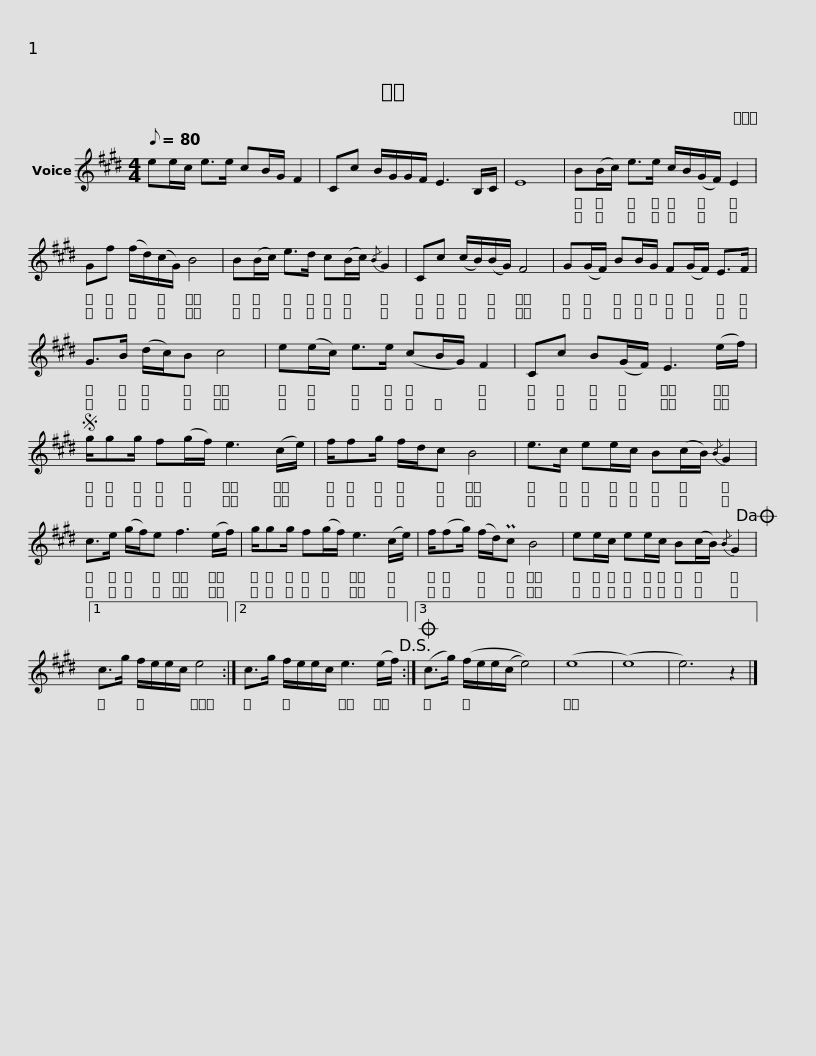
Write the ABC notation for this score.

X:1
L:1/8
Q:1/8=80
M:4/4
I:linebreak $
K:E
V:1 treble
V:1
 ee/c/ e>e cB/G/ F2 | Cc B/G/G/F/ E3 B,/C/ | E8 | B(B/c/) e>e c/B/(G/F/) E2 | Gf (f/d/)(c/G/) B4 |$ %5
 B(B/c/) e>d c(B/c/){/B} G2 | Cc (c/B/)(B/G/) F4 | G(G/F/) BB/G/ F(G/F/) E>F | G>B (d/c/)B c4 |$ e(e/c/) e>e (cB/G/) F2 | %10
 Cc B(G/F/) E3 (e/f/) |S g/gg/ f(g/f/) e3 (c/e/) | f/fg/ f/d/c B4 | e>c ee/c/ B(c/B/){/B} G2 |$ c>e (g/f/)e f3 (e/f/) | %15
 g/gg/ f(g/f/) e3 (c/e/) | f/(fg/) (f/d/)Pc B4 | ee/c/ ee/c/ B(c/B/){/B} G2!dacoda! |1$ c>g f/e/e/c/ e4 :|2 c>g f/e/e/c/ e3 (e/f/)!D.S.! :|3 %20
O (c>g) (f/e/e/(c/ e4)) | (e8 | (e8) | e6) z2 |] %24
